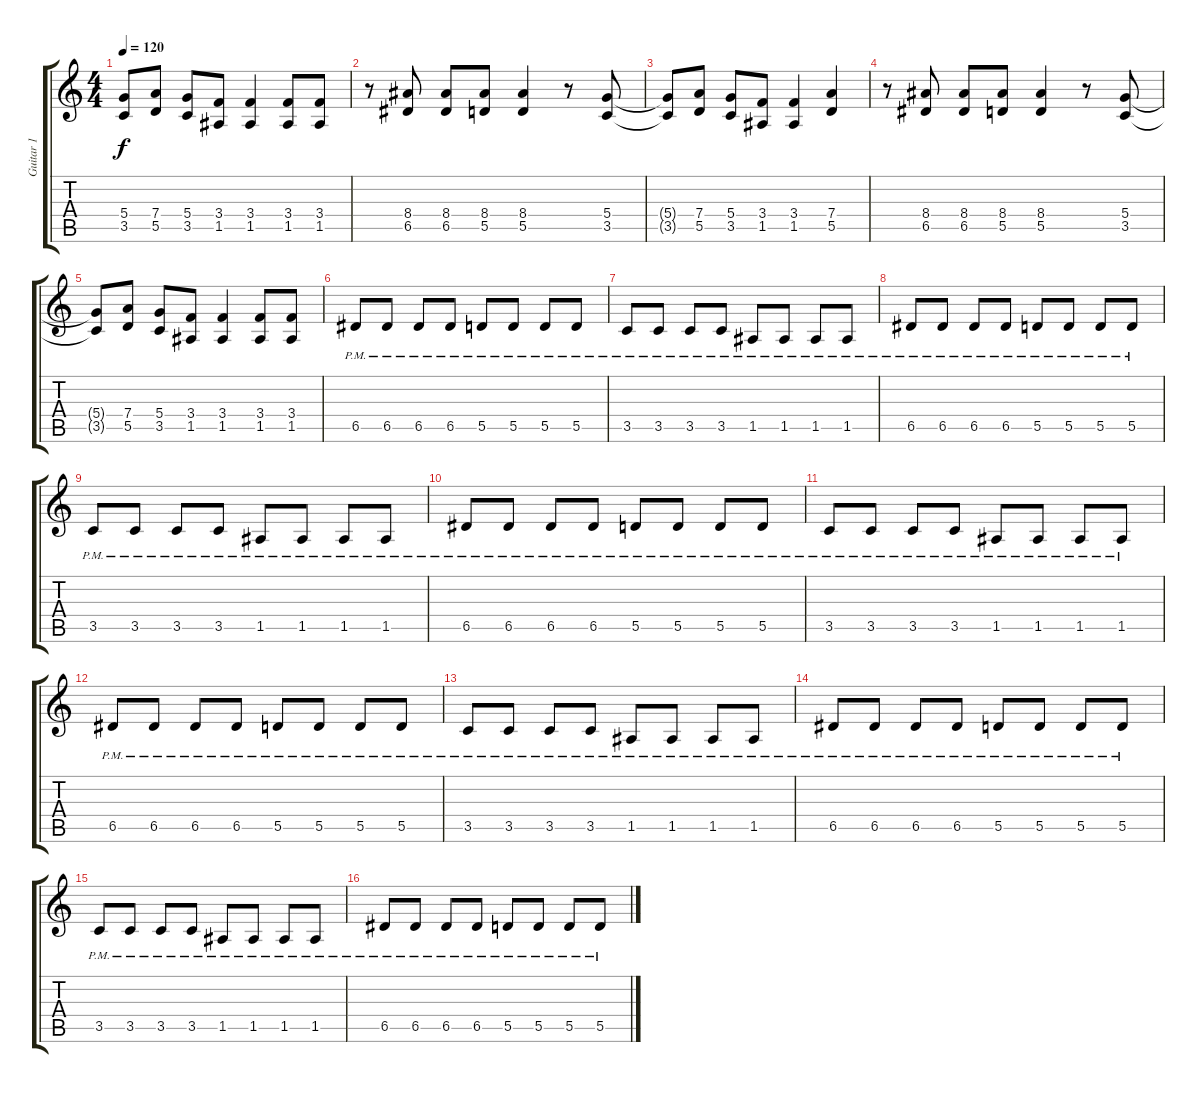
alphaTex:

\track ("Guitar 1" "Guitar 1") {instrument distortionguitar}
\staff {score tabs}
\tuning (E4 B3 G3 D3 A2 E2) {hide}
\ts (4 4)
\tempo 120
\clef g2
\ks c
(5.4{t} 3.5{t}).8{dy f} (7.4 5.5).8 (5.4 3.5).8 (3.4 1.5).8 (3.4 1.5).4 (3.4 1.5).8 (3.4 1.5).8 |
r.8 (8.4 6.5).8 (8.4 6.5).8 (8.4 5.5).8 (8.4 5.5).4 r.8 (5.4 3.5).8 |
(5.4{t} 3.5{t}).8 (7.4 5.5).8 (5.4 3.5).8 (3.4 1.5).8 (3.4 1.5).4 (7.4 5.5).4 |
r.8 (8.4 6.5).8 (8.4 6.5).8 (8.4 5.5).8 (8.4 5.5).4 r.8 (5.4 3.5).8 |
(5.4{t} 3.5{t}).8 (7.4 5.5).8 (5.4 3.5).8 (3.4 1.5).8 (3.4 1.5).4 (3.4 1.5).8 (3.4 1.5).8 |
6.5{pm}.8 6.5{pm}.8 6.5{pm}.8 6.5{pm}.8 5.5{pm}.8 5.5{pm}.8 5.5{pm}.8 5.5{pm}.8 |
3.5{pm}.8 3.5{pm}.8 3.5{pm}.8 3.5{pm}.8 1.5{pm}.8 1.5{pm}.8 1.5{pm}.8 1.5{pm}.8 |
6.5{pm}.8 6.5{pm}.8 6.5{pm}.8 6.5{pm}.8 5.5{pm}.8 5.5{pm}.8 5.5{pm}.8 5.5{pm}.8 |
3.5{pm}.8 3.5{pm}.8 3.5{pm}.8 3.5{pm}.8 1.5{pm}.8 1.5{pm}.8 1.5{pm}.8 1.5{pm}.8 |
6.5{pm}.8 6.5{pm}.8 6.5{pm}.8 6.5{pm}.8 5.5{pm}.8 5.5{pm}.8 5.5{pm}.8 5.5{pm}.8 |
3.5{pm}.8 3.5{pm}.8 3.5{pm}.8 3.5{pm}.8 1.5{pm}.8 1.5{pm}.8 1.5{pm}.8 1.5{pm}.8 |
6.5{pm}.8 6.5{pm}.8 6.5{pm}.8 6.5{pm}.8 5.5{pm}.8 5.5{pm}.8 5.5{pm}.8 5.5{pm}.8 |
3.5{pm}.8 3.5{pm}.8 3.5{pm}.8 3.5{pm}.8 1.5{pm}.8 1.5{pm}.8 1.5{pm}.8 1.5{pm}.8 |
6.5{pm}.8 6.5{pm}.8 6.5{pm}.8 6.5{pm}.8 5.5{pm}.8 5.5{pm}.8 5.5{pm}.8 5.5{pm}.8 |
3.5{pm}.8 3.5{pm}.8 3.5{pm}.8 3.5{pm}.8 1.5{pm}.8 1.5{pm}.8 1.5{pm}.8 1.5{pm}.8 |
6.5{pm}.8 6.5{pm}.8 6.5{pm}.8 6.5{pm}.8 5.5{pm}.8 5.5{pm}.8 5.5{pm}.8 5.5{pm}.8
